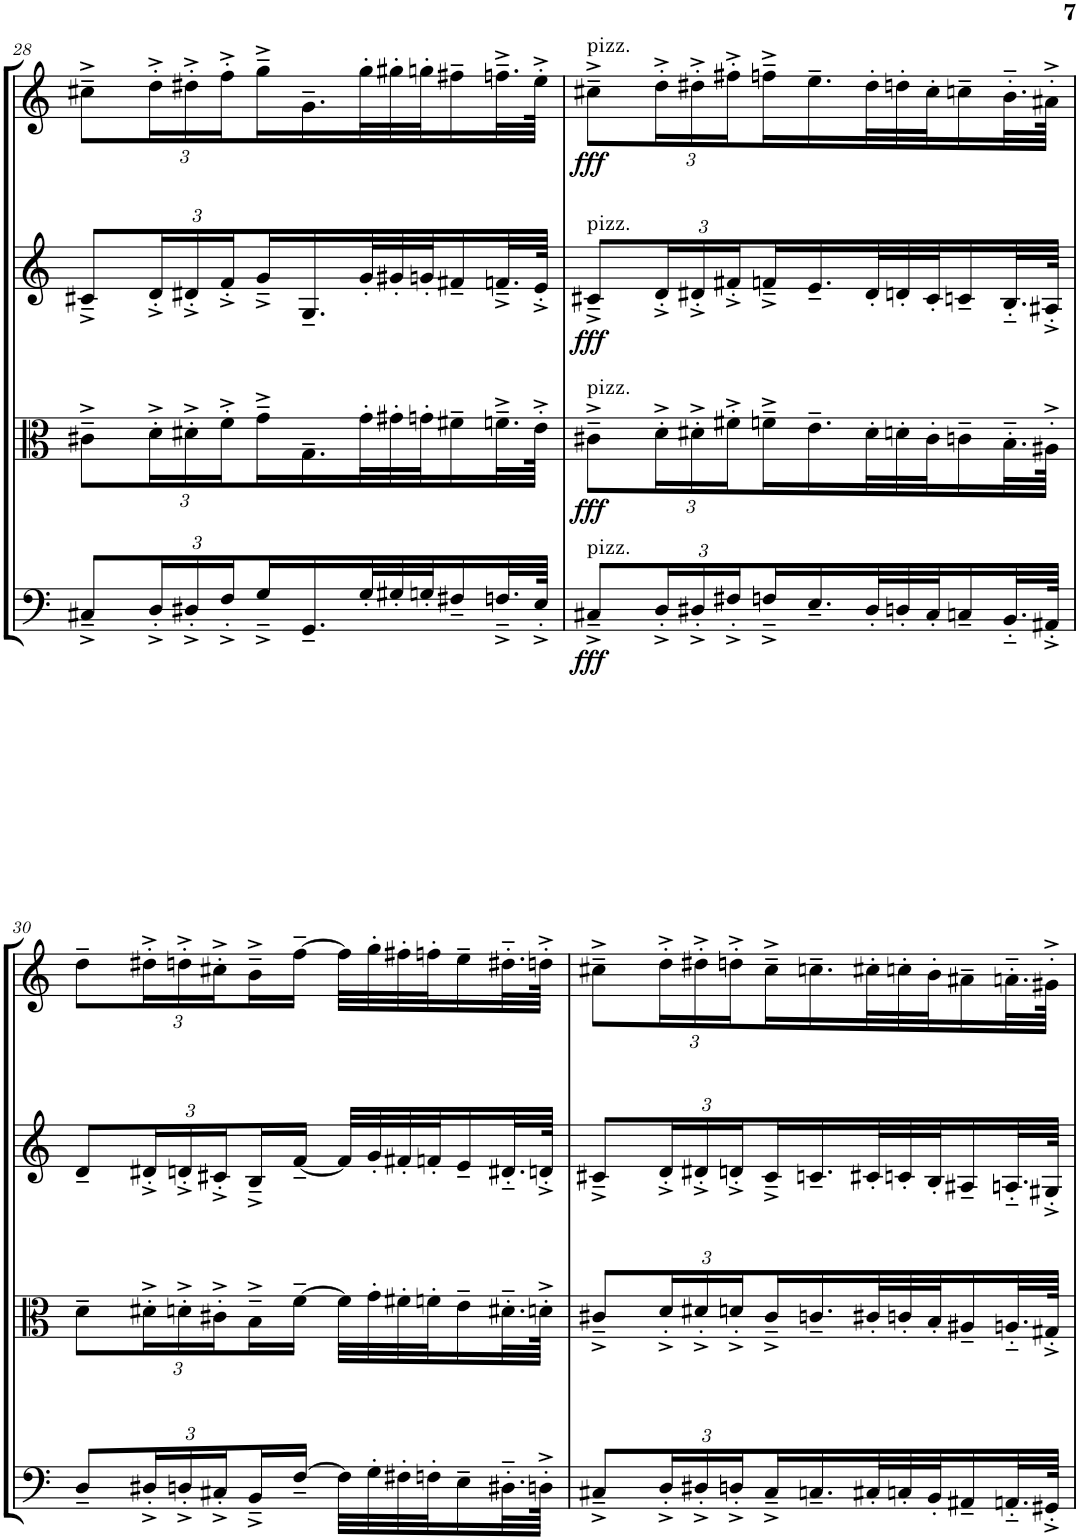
**kern	**dynam	**kern	**dynam	**kern	**dynam	**kern	**dynam
*part4	*part4	*part3	*part3	*part2	*part2	*part1	*part1
*staff4	*staff4	*staff3	*staff3	*staff2	*staff2	*staff1	*staff1
*I"Violoncello	*	*I"Viola	*	*I"Violin II	*	*I"Violin I	*
*I'Vc	*	*I'Vla	*	*I'Vln	*	*I'Vln	*
!!LO:PB:g=z
*clefF4	*	*clefC3	*	*clefG2	*	*clefG2	*
*k[]	*	*k[]	*	*k[]	*	*k[]	*
*M5/8	*	*M5/8	*	*M5/8	*	*M5/8	*
=28	=28	=28	=28	=28	=28	=28	=28
8C#X~^/L	.	8c#X~^\L	.	8c#X~^/L	.	8cc#X~^\L	.
*Xbrackettup	*	*Xbrackettup	*	*Xbrackettup	*	*Xbrackettup	*
24D'^/L	.	24d'^\L	.	24d'^/L	.	24dd'^\L	.
24D#X'^/	.	24d#X'^\	.	24d#X'^/	.	24dd#X'^\	.
24F'^/	.	24f'^\	.	24f'^/	.	24ff'^\	.
16G~^/	.	16g~^\	.	16g~^/	.	16gg~^\	.
16.GG~/	.	16.G~\	.	16.G~/	.	16.g~\	.
32G'/L	.	32g'\L	.	32g'/L	.	32gg'\L	.
32G#X'/	.	32g#X'\	.	32g#X'/	.	32gg#X'\	.
32Gn'/J	.	32gn'\J	.	32gn'/J	.	32ggn'\J	.
16F#X~/	.	16f#X~\	.	16f#X~/	.	16ff#X~\	.
32.Fn~^/L	.	32.fn~^\L	.	32.fn~^/L	.	32.ffn~^\L	.
64E'^/JJJk	.	64e'^\JJJk	.	64e'^/JJJk	.	64ee'^\JJJk	.
=29	=29	=29	=29	=29	=29	=29	=29
!	!	!	!	!	!	!LO:TX:a:t=pizz.	!
!	!	!	!	!LO:TX:a:t=pizz.	!	!	!
!	!	!LO:TX:a:t=pizz.	!	!	!	!	!
!LO:TX:a:t=pizz.	!	!	!	!	!	!	!
!	!LO:DY:b	!	!LO:DY:b	!	!LO:DY:b	!	!LO:DY:b
8C#X~^/L	fff	8c#X~^\L	fff	8c#X~^/L	fff	8cc#X~^\L	fff
24D'^/L	.	24d'^\L	.	24d'^/L	.	24dd'^\L	.
24D#X'^/	.	24d#X'^\	.	24d#X'^/	.	24dd#X'^\	.
24F#X'^/	.	24f#X'^\	.	24f#X'^/	.	24ff#X'^\	.
16Fn~^/	.	16fn~^\	.	16fn~^/	.	16ffn~^\	.
16.E~/	.	16.e~\	.	16.e~/	.	16.ee~\	.
32D#'/L	.	32d#'\L	.	32d#'/L	.	32dd#'\L	.
32Dn'/	.	32dn'\	.	32dn'/	.	32ddn'\	.
32C#'/J	.	32c#'\J	.	32c#'/J	.	32cc#'\J	.
16Cn~/	.	16cn~\	.	16cn~/	.	16ccn~\	.
32.BB'~/L	.	32.B'~\L	.	32.B'~/L	.	32.b'~\L	.
64AA#X'^/JJJk	.	64A#X'^\JJJk	.	64A#X'^/JJJk	.	64a#X'^\JJJk	.
!!LO:LB:g=z
=30	=30	=30	=30	=30	=30	=30	=30
8D~/L	.	8d~\L	.	8d~/L	.	8dd~\L	.
24D#X'^/L	.	24d#X'^\L	.	24d#X'^/L	.	24dd#X'^\L	.
24Dn'^/	.	24dn'^\	.	24dn'^/	.	24ddn'^\	.
24C#X'^/	.	24c#X'^\	.	24c#X'^/	.	24cc#X'^\	.
16BB~^/	.	16B~^\	.	16B~^/	.	16b~^\	.
[16F~/JJ	.	[16f~\JJ	.	[16f~/JJ	.	[16ff~\JJ	.
32F\LLL]	.	32f\LLL]	.	32f/LLL]	.	32ff\LLL]	.
32G'\	.	32g'\	.	32g'/	.	32gg'\	.
32F#X'\	.	32f#X'\	.	32f#X'/	.	32ff#X'\	.
32Fn'\J	.	32fn'\J	.	32fn'/J	.	32ffn'\J	.
16E~\	.	16e~\	.	16e~/	.	16ee~\	.
32.D#X'~\L	.	32.d#X'~\L	.	32.d#X'~/L	.	32.dd#X'~\L	.
64Dn'^\JJJk	.	64dn'^\JJJk	.	64dn'^/JJJk	.	64ddn'^\JJJk	.
=31	=31	=31	=31	=31	=31	=31	=31
8C#X~^/L	.	8c#X~^/L	.	8c#X~^/L	.	8cc#X~^\L	.
24D'^/L	.	24d'^/L	.	24d'^/L	.	24dd'^\L	.
24D#X'^/	.	24d#X'^/	.	24d#X'^/	.	24dd#X'^\	.
24Dn'^/	.	24dn'^/	.	24dn'^/	.	24ddn'^\	.
16C#~^/	.	16c#~^/	.	16c#~^/	.	16cc#~^\	.
16.Cn~/	.	16.cn~/	.	16.cn~/	.	16.ccn~\	.
32C#X'/L	.	32c#X'/L	.	32c#X'/L	.	32cc#X'\L	.
32Cn'/	.	32cn'/	.	32cn'/	.	32ccn'\	.
32BB'/J	.	32B'/J	.	32B'/J	.	32b'\J	.
16AA#X~/	.	16A#X~/	.	16A#X~/	.	16a#X~\	.
32.AAn'~/L	.	32.An'~/L	.	32.An'~/L	.	32.an'~\L	.
64GG#X'^/JJJk	.	64G#X'^/JJJk	.	64G#X'^/JJJk	.	64g#X'^\JJJk	.
=	=	=	=	=	=	=	=
*-	*-	*-	*-	*-	*-	*-	*-
